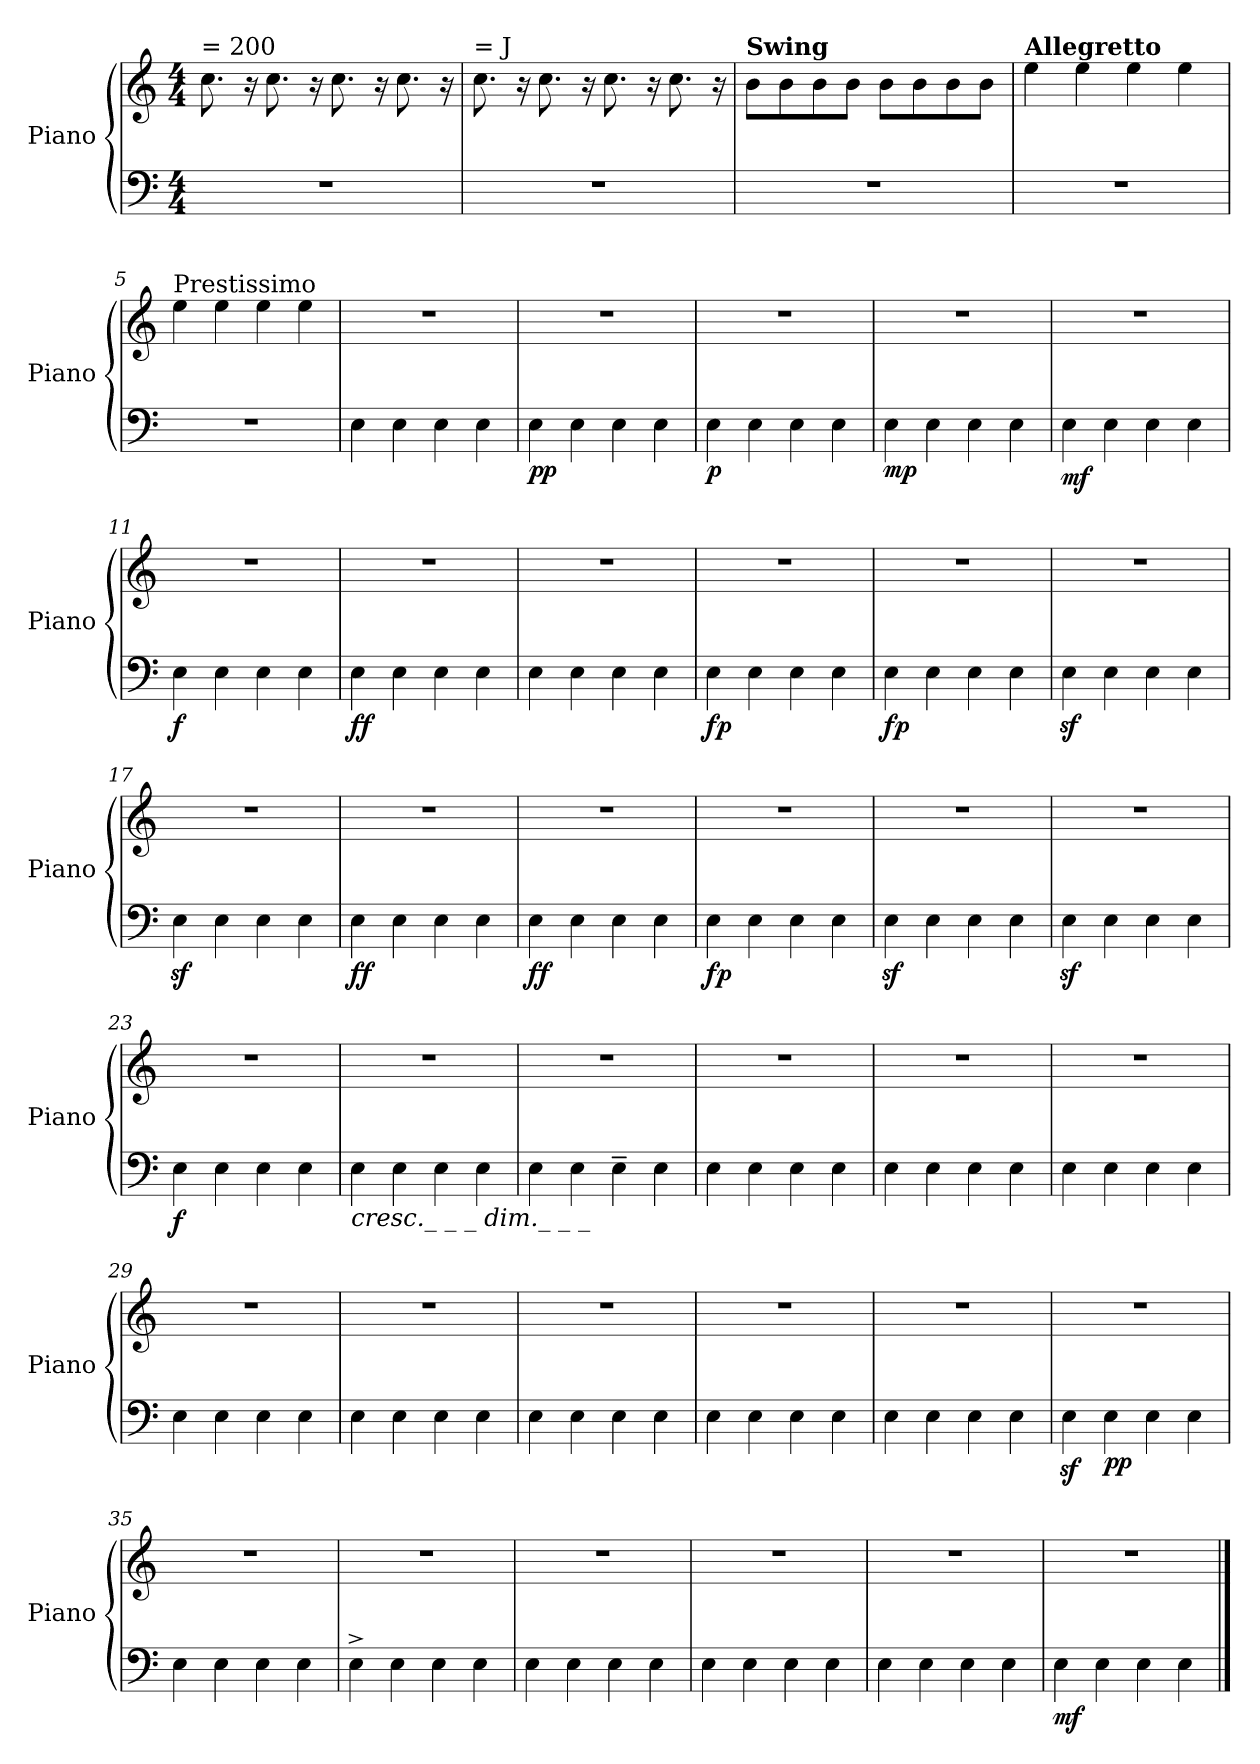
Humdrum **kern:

**kern	**kern	**dynam
*part1	*part1	*part1
*staff2	*staff1	*staff1/2
*I"Piano	*	*
*I'Piano	*	*
*clefF4	*clefG2	*
*M4/4	*M4/4	*
=1	=1	=1
!	!LO:TX:a:t== 200	!
1rF	8.cc\	.
.	16r	.
.	8.cc\	.
.	16r	.
.	8.cc\	.
.	16r	.
.	8.cc\	.
.	16r	.
=2	=2	=2
!	!LO:TX:a:t== J	!
1rF	8.cc\	.
.	16r	.
.	8.cc\	.
.	16r	.
.	8.cc\	.
.	16r	.
.	8.cc\	.
.	16r	.
=3	=3	=3
!	!LO:TX:a:B:t=Swing	!
1rF	8b\L	.
.	8b\	.
.	8b\	.
.	8b\J	.
.	8b\L	.
.	8b\	.
.	8b\	.
.	8b\J	.
=4	=4	=4
!	!LO:TX:a:B:t=Allegretto	!
1rF	4ee\	.
.	4ee\	.
.	4ee\	.
.	4ee\	.
!!LO:LB:g=z
=5	=5	=5
!	!LO:TX:a:t=Prestissimo	!
1rF	4ee\	.
.	4ee\	.
.	4ee\	.
.	4ee\	.
=6	=6	=6
4E\	1rdd	.
4E\	.	.
4E\	.	.
4E\	.	.
=7	=7	=7
!	!	!LO:DY:b=2
4E\	1rdd	pp
4E\	.	.
4E\	.	.
4E\	.	.
=8	=8	=8
!	!	!LO:DY:b=2
4E\	1rdd	p
4E\	.	.
4E\	.	.
4E\	.	.
=9	=9	=9
!	!	!LO:DY:b=2
4E\	1rdd	mp
4E\	.	.
4E\	.	.
4E\	.	.
=10	=10	=10
!	!	!LO:DY:b=2
4E\	1rdd	mf
4E\	.	.
4E\	.	.
4E\	.	.
=11	=11	=11
!	!	!LO:DY:b=2
4E\	1rdd	f
4E\	.	.
4E\	.	.
4E\	.	.
=12	=12	=12
!	!	!LO:DY:b=2
4E\	1rdd	ff
4E\	.	.
4E\	.	.
4E\	.	.
!!LO:LB:g=z
=13	=13	=13
4E\	1rdd	.
4E\	.	.
4E\	.	.
4E\	.	.
=14	=14	=14
!	!	!LO:DY:b=2
4E\	1rdd	fp
4E\	.	.
4E\	.	.
4E\	.	.
=15	=15	=15
!	!	!LO:DY:b=2
!	!	!LO:DY:n=1:b=2
4E\	1rdd	f p
4E\	.	.
4E\	.	.
4E\	.	.
=16	=16	=16
4Ez<\	1rdd	.
4E\	.	.
4E\	.	.
4E\	.	.
=17	=17	=17
4Ez<\	1rdd	.
4E\	.	.
4E\	.	.
4E\	.	.
=18	=18	=18
!	!	!LO:DY:b=2
4E\	1rdd	ff
4E\	.	.
4E\	.	.
4E\	.	.
=19	=19	=19
!	!	!LO:DY:b=2
4E\	1rdd	ff
4E\	.	.
4E\	.	.
4E\	.	.
=20	=20	=20
!	!	!LO:DY:b=2
4E\	1rdd	fp
4E\	.	.
4E\	.	.
4E\	.	.
!!LO:LB:g=z
=21	=21	=21
4Ez<\	1rdd	.
4E\	.	.
4E\	.	.
4E\	.	.
=22	=22	=22
4Ez<\	1rdd	.
4E\	.	.
4E\	.	.
4E\	.	.
=23	=23	=23
!	!	!LO:DY:b=2
4E\	1rdd	f
4E\	.	.
4E\	.	.
4E\	.	.
=24	=24	=24
!LO:TX:b:i:t=cresc._ _ _ dim._ _ _	!	!
4E\	1rdd	.
4E\	.	.
4E\	.	.
4E\	.	.
=25	=25	=25
4E\	1rdd	.
4E\	.	.
4E~<\	.	.
4E\	.	.
=26	=26	=26
4E\	1rdd	.
4E\	.	.
4E\	.	.
4E\	.	.
=27	=27	=27
4E\	1rdd	.
4E\	.	.
4E\	.	.
4E\	.	.
=28	=28	=28
4E\	1rdd	.
4E\	.	.
4E\	.	.
4E\	.	.
!!LO:LB:g=z
=29	=29	=29
4E\	1rdd	.
4E\	.	.
4E\	.	.
4E\	.	.
=30	=30	=30
4E\	1rdd	.
4E\	.	.
4E\	.	.
4E\	.	.
=31	=31	=31
4E\	1rdd	.
4E\	.	.
4E\	.	.
4E\	.	.
=32	=32	=32
4E\	1rdd	.
4E\	.	.
4E\	.	.
4E\	.	.
=33	=33	=33
4E\	1rdd	.
4E\	.	.
4E\	.	.
4E\	.	.
=34	=34	=34
4Ez<\	1rdd	.
!	!	!LO:DY:b=2
4E\	.	pp
4E\	.	.
4E\	.	.
=35	=35	=35
4E\	1rdd	.
4E\	.	.
4E\	.	.
4E\	.	.
=36	=36	=36
4E^<\	1rdd	.
4E\	.	.
4E\	.	.
4E\	.	.
!!LO:LB:g=z
=37	=37	=37
4E\	1rdd	.
4E\	.	.
4E\	.	.
4E\	.	.
=38	=38	=38
4E\	1rdd	.
4E\	.	.
4E\	.	.
4E\	.	.
=39	=39	=39
4E\	1rdd	.
4E\	.	.
4E\	.	.
4E\	.	.
=40	=40	=40
!	!	!LO:DY:b=2
4E\	1rdd	mf
4E\	.	.
4E\	.	.
4E\	.	.
==	==	==
*-	*-	*-
